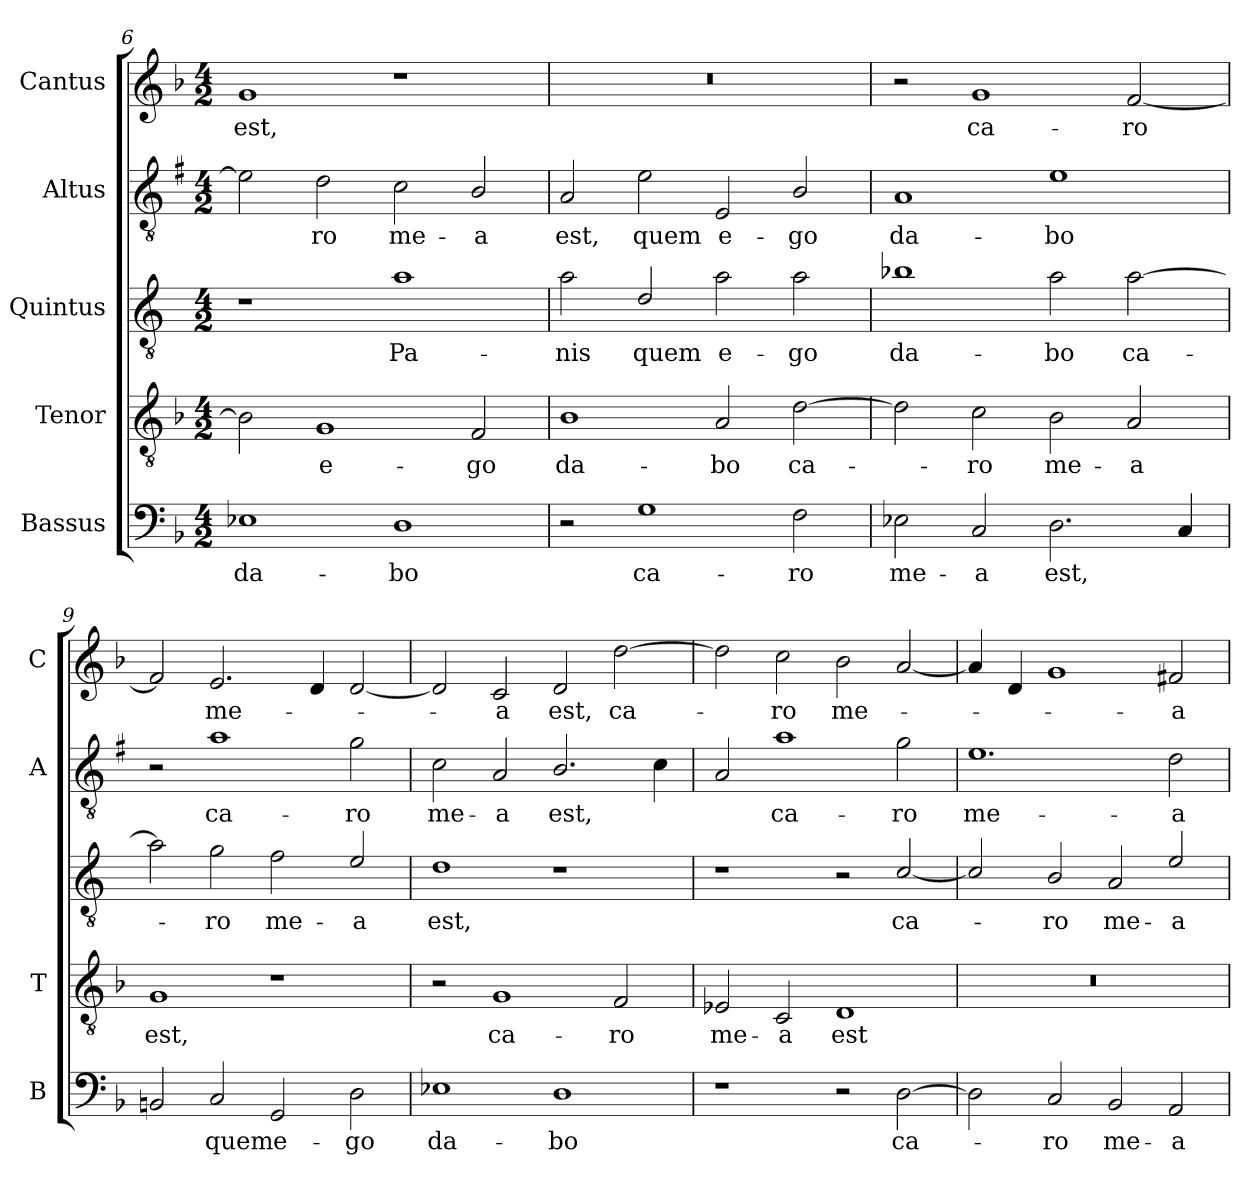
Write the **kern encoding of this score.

**kern	**text	**kern	**text	**kern	**text	**kern	**text	**kern	**text
*part5	*part5	*part4	*part4	*part3	*part3	*part2	*part2	*part1	*part1
*staff5	*staff5	*staff4	*staff4	*staff3	*staff3	*staff2	*staff2	*staff1	*staff1
*I"Bassus	*	*I"Tenor	*	*I"Quintus	*	*I"Altus	*	*I"Cantus	*
*I'B	*	*I'T	*	*	*	*I'A	*	*I'C	*
!!LO:LB:g=z
*clefF4	*	*clefGv2	*	*clefGv2	*	*clefGv2	*	*clefG2	*
*	*	*	*	*ITrd4c7	*	*ITrd1c2	*	*	*
*k[b-]	*	*k[b-]	*	*k[b-]	*	*k[b-]	*	*k[b-]	*
*F:	*	*F:	*	*F:	*	*F:	*	*F:	*
*M4/2	*	*M4/2	*	*M4/2	*	*M4/2	*	*M4/2	*
=6	=6	=6	=6	=6	=6	=6	=6	=6	=6
!	!LO:LY:b	!	!	!	!	!	!	!	!LO:LY:b
1E-X	da-	2B-\]	.	1r	.	2d\]	.	1g	est,
!	!	!	!LO:LY:b	!	!	!	!LO:LY:b	!	!
.	.	1G	e-	.	.	2c\	-ro	.	.
!	!LO:LY:b	!	!	!	!LO:LY:b	!	!LO:LY:b	!	!
1D	-bo	.	.	1d	Pa-	2B-\	me-	1r	.
!	!	!	!LO:LY:b	!	!	!	!LO:LY:b	!	!
.	.	2F/	-go	.	.	2A/	-a	.	.
=7	=7	=7	=7	=7	=7	=7	=7	=7	=7
!	!	!	!LO:LY:b	!	!LO:LY:b	!	!LO:LY:b	!	!
2r	.	1B-	da-	2d\	-nis	2G/	est,	0r	.
!	!LO:LY:b	!	!	!	!LO:LY:b	!	!LO:LY:b	!	!
1G	ca-	.	.	2G/	quem	2d\	quem	.	.
!	!	!	!LO:LY:b	!	!LO:LY:b	!	!LO:LY:b	!	!
.	.	2A/	-bo	2d\	e-	2D/	e-	.	.
!	!LO:LY:b	!	!LO:LY:b	!	!LO:LY:b	!	!LO:LY:b	!	!
2F\	-ro	[2d\	ca-	2d\	-go	2A/	-go	.	.
=8	=8	=8	=8	=8	=8	=8	=8	=8	=8
!	!LO:LY:b	!	!	!	!LO:LY:b	!	!LO:LY:b	!	!
2E-X\	me-	2d\]	.	1e-X	da-	1G	da-	2r	.
!	!LO:LY:b	!	!LO:LY:b	!	!	!	!	!	!LO:LY:b
2C/	-a	2c\	-ro	.	.	.	.	1g	ca-
!	!LO:LY:b	!	!LO:LY:b	!	!LO:LY:b	!	!LO:LY:b	!	!
2.D\	est,	2B-\	me-	2d\	-bo	1d	-bo	.	.
!	!	!	!LO:LY:b	!	!LO:LY:b	!	!	!	!LO:LY:b
.	.	2A/	-a	[2d\	ca-	.	.	[2f/	-ro
4C/	.	.	.	.	.	.	.	.	.
=9	=9	=9	=9	=9	=9	=9	=9	=9	=9
!	!	!	!LO:LY:b	!	!	!	!	!	!
2BBn/	.	1G	est,	2d\]	.	2r	.	2f/]	.
!	!LO:LY:b	!	!	!	!LO:LY:b	!	!LO:LY:b	!	!LO:LY:b
2C/	quem	.	.	2c\	-ro	1g	ca-	2.e/	me-
!	!LO:LY:b	!	!	!	!LO:LY:b	!	!	!	!
2GG/	e-	1r	.	2B-\	me-	.	.	.	.
.	.	.	.	.	.	.	.	4d/	.
!	!LO:LY:b	!	!	!	!LO:LY:b	!	!LO:LY:b	!	!
2D\	-go	.	.	2A/	-a	2f\	-ro	[2d/	.
=10	=10	=10	=10	=10	=10	=10	=10	=10	=10
!	!LO:LY:b	!	!	!	!LO:LY:b	!	!LO:LY:b	!	!
1E-X	da-	2r	.	1G	est,	2B-\	me-	2d/]	.
!	!	!	!LO:LY:b	!	!	!	!LO:LY:b	!	!LO:LY:b
.	.	1G	ca-	.	.	2G/	-a	2c/	-a
!	!LO:LY:b	!	!	!	!	!	!LO:LY:b	!	!LO:LY:b
1D	-bo	.	.	1r	.	2.A/	est,	2d/	est,
!	!	!	!LO:LY:b	!	!	!	!	!	!LO:LY:b
.	.	2F/	-ro	.	.	.	.	[2dd\	ca-
.	.	.	.	.	.	4B-\	.	.	.
=11	=11	=11	=11	=11	=11	=11	=11	=11	=11
!	!	!	!LO:LY:b	!	!	!	!	!	!
1r	.	2E-X/	me-	1r	.	2G/	.	2dd\]	.
!	!	!	!LO:LY:b	!	!	!	!LO:LY:b	!	!LO:LY:b
.	.	2C/	-a	.	.	1g	ca-	2cc\	-ro
!	!	!	!LO:LY:b	!	!	!	!	!	!LO:LY:b
2r	.	1D	est	2r	.	.	.	2b-\	me-
!	!LO:LY:b	!	!	!	!LO:LY:b	!	!LO:LY:b	!	!
[2D\	ca-	.	.	[2F/	ca-	2f\	-ro	[2a/	.
!!LO:LB:g=z
=12	=12	=12	=12	=12	=12	=12	=12	=12	=12
!	!	!	!	!	!	!	!LO:LY:b	!	!
2D\]	.	0r	.	2F/]	.	1.d	me-	4a/]	.
.	.	.	.	.	.	.	.	4d/	.
!	!LO:LY:b	!	!	!	!LO:LY:b	!	!	!	!
2C/	-ro	.	.	2E/	-ro	.	.	1g	.
!	!LO:LY:b	!	!	!	!LO:LY:b	!	!	!	!
2BB-/	me-	.	.	2D/	me-	.	.	.	.
!	!LO:LY:b	!	!	!	!LO:LY:b	!	!LO:LY:b	!	!LO:LY:b
2AA/	-a	.	.	2A/	-a	2c\	-a	2f#X/	-a
=	=	=	=	=	=	=	=	=	=
*-	*-	*-	*-	*-	*-	*-	*-	*-	*-
